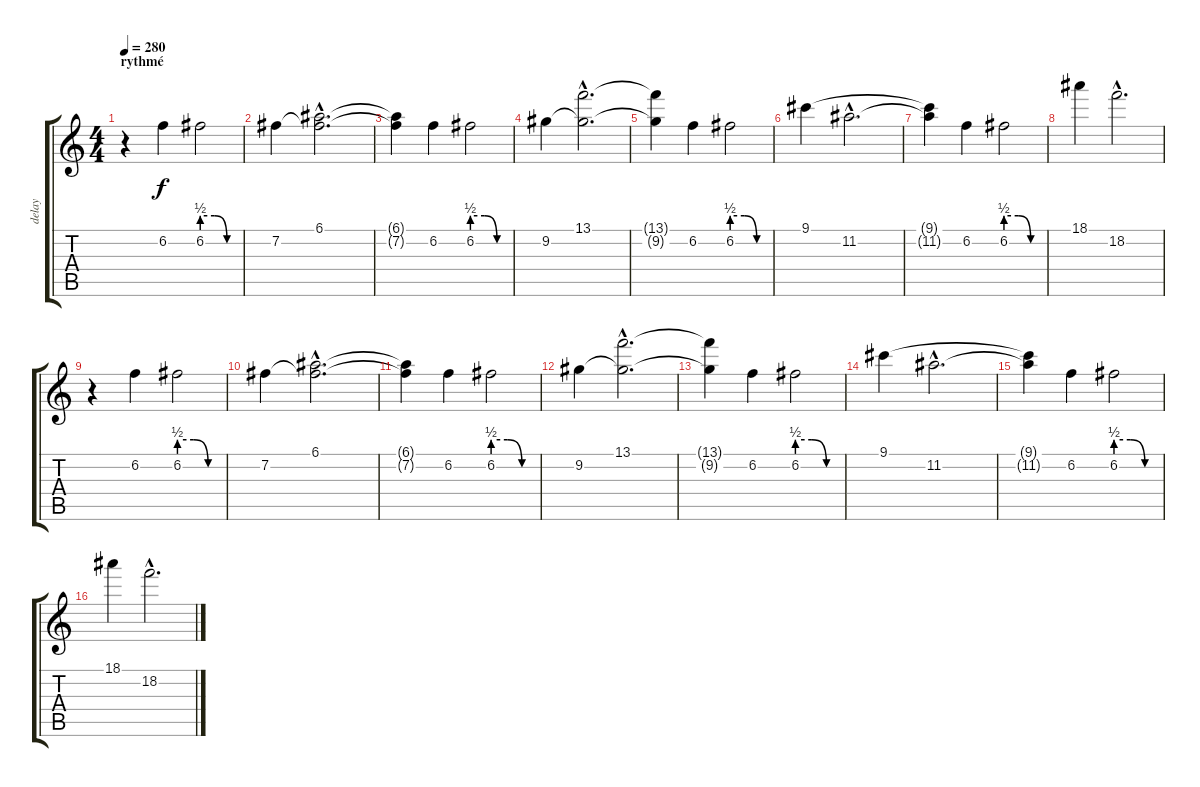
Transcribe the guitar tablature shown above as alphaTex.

\track ("delay" "delay") {instrument acousticguitarnylon}
\staff {score tabs}
\tuning (E4 B3 G3 D3 A2 E2) {hide}
\ts (4 4)
\section ("" "rythmé")
\tempo 280
\clef g2
\ks c
r.4{dy f} 6.2.4 6.2{be (custom 0 2 20 2 40 0 60 0)}.2 |
7.2.4 (6.1{hac} 7.2{hac t}).2{d} |
(6.1{t} 7.2{t}).4 6.2.4 6.2{be (custom 0 2 20 2 40 0 60 0)}.2 |
9.2.4 (13.1{hac} 9.2{hac t}).2{d} |
(13.1{t} 9.2{t}).4 6.2.4 6.2{be (custom 0 2 20 2 40 0 60 0)}.2 |
9.1.4 11.2{hac}.2{d} |
(9.1{t} 11.2{t}).4 6.2.4 6.2{be (custom 0 2 20 2 40 0 60 0)}.2 |
18.1.4 18.2{hac}.2{d} |
r.4 6.2.4 6.2{be (custom 0 2 20 2 40 0 60 0)}.2 |
7.2.4 (6.1{hac} 7.2{hac t}).2{d} |
(6.1{t} 7.2{t}).4 6.2.4 6.2{be (custom 0 2 20 2 40 0 60 0)}.2 |
9.2.4 (13.1{hac} 9.2{hac t}).2{d} |
(13.1{t} 9.2{t}).4 6.2.4 6.2{be (custom 0 2 20 2 40 0 60 0)}.2 |
9.1.4 11.2{hac}.2{d} |
(9.1{t} 11.2{t}).4 6.2.4 6.2{be (custom 0 2 20 2 40 0 60 0)}.2 |
18.1.4 18.2{hac}.2{d}
